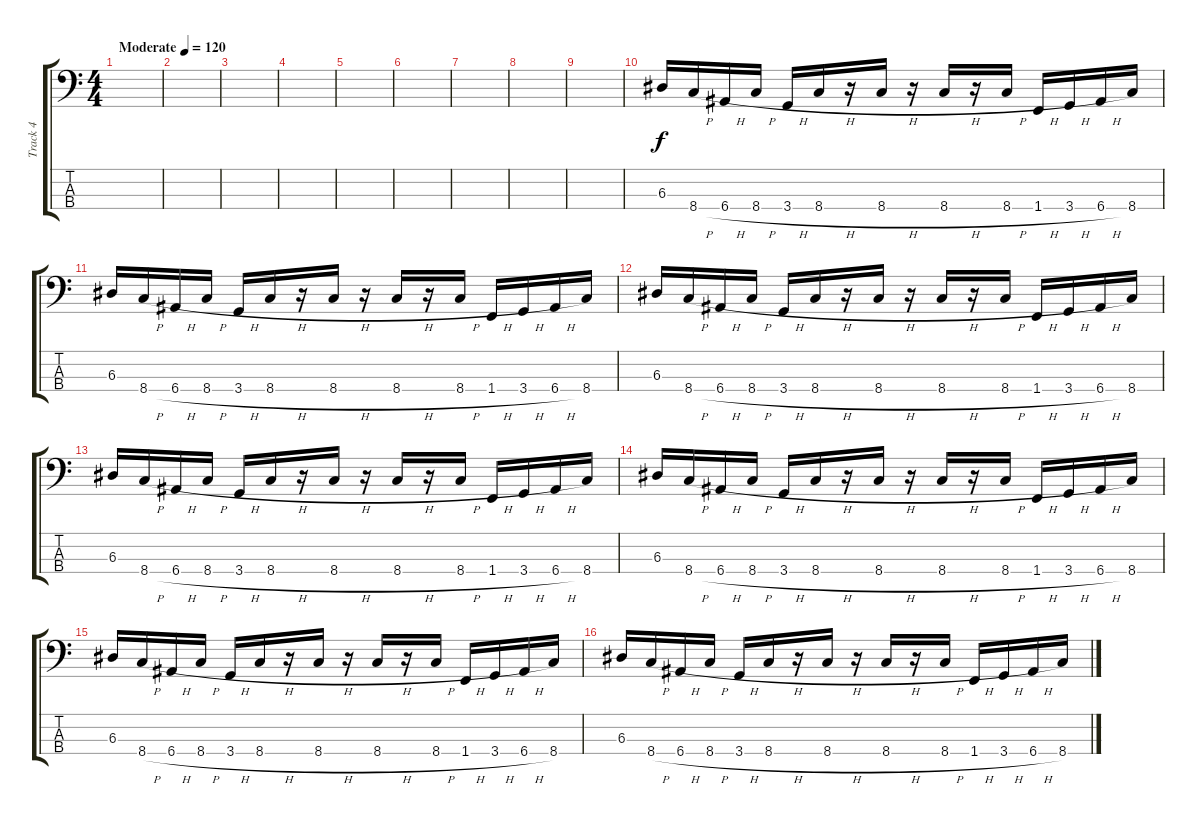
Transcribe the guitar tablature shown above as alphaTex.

\track ("Track 4" "Track 4") {instrument electricbasspick}
\staff {score tabs}
\tuning (G2 D2 A1 E1) {hide}
\ts (4 4)
\tempo (120 "Moderate")
\clef f4
\ks c
|
|
|
|
|
|
|
|
|
6.3.16 8.4{h}.16 6.4{h}.16 8.4{h}.16 3.4{h}.16 8.4{h}.16 r.16 8.4{h}.16 r.16 8.4{h}.16 r.16 8.4{h}.16 1.4{h}.16 3.4{h}.16 6.4{h}.16 8.4.16 |
6.3.16 8.4{h}.16 6.4{h}.16 8.4{h}.16 3.4{h}.16 8.4{h}.16 r.16 8.4{h}.16 r.16 8.4{h}.16 r.16 8.4{h}.16 1.4{h}.16 3.4{h}.16 6.4{h}.16 8.4.16 |
6.3.16 8.4{h}.16 6.4{h}.16 8.4{h}.16 3.4{h}.16 8.4{h}.16 r.16 8.4{h}.16 r.16 8.4{h}.16 r.16 8.4{h}.16 1.4{h}.16 3.4{h}.16 6.4{h}.16 8.4.16 |
6.3.16 8.4{h}.16 6.4{h}.16 8.4{h}.16 3.4{h}.16 8.4{h}.16 r.16 8.4{h}.16 r.16 8.4{h}.16 r.16 8.4{h}.16 1.4{h}.16 3.4{h}.16 6.4{h}.16 8.4.16 |
6.3.16 8.4{h}.16 6.4{h}.16 8.4{h}.16 3.4{h}.16 8.4{h}.16 r.16 8.4{h}.16 r.16 8.4{h}.16 r.16 8.4{h}.16 1.4{h}.16 3.4{h}.16 6.4{h}.16 8.4.16 |
6.3.16 8.4{h}.16 6.4{h}.16 8.4{h}.16 3.4{h}.16 8.4{h}.16 r.16 8.4{h}.16 r.16 8.4{h}.16 r.16 8.4{h}.16 1.4{h}.16 3.4{h}.16 6.4{h}.16 8.4.16 |
6.3.16 8.4{h}.16 6.4{h}.16 8.4{h}.16 3.4{h}.16 8.4{h}.16 r.16 8.4{h}.16 r.16 8.4{h}.16 r.16 8.4{h}.16 1.4{h}.16 3.4{h}.16 6.4{h}.16 8.4.16
